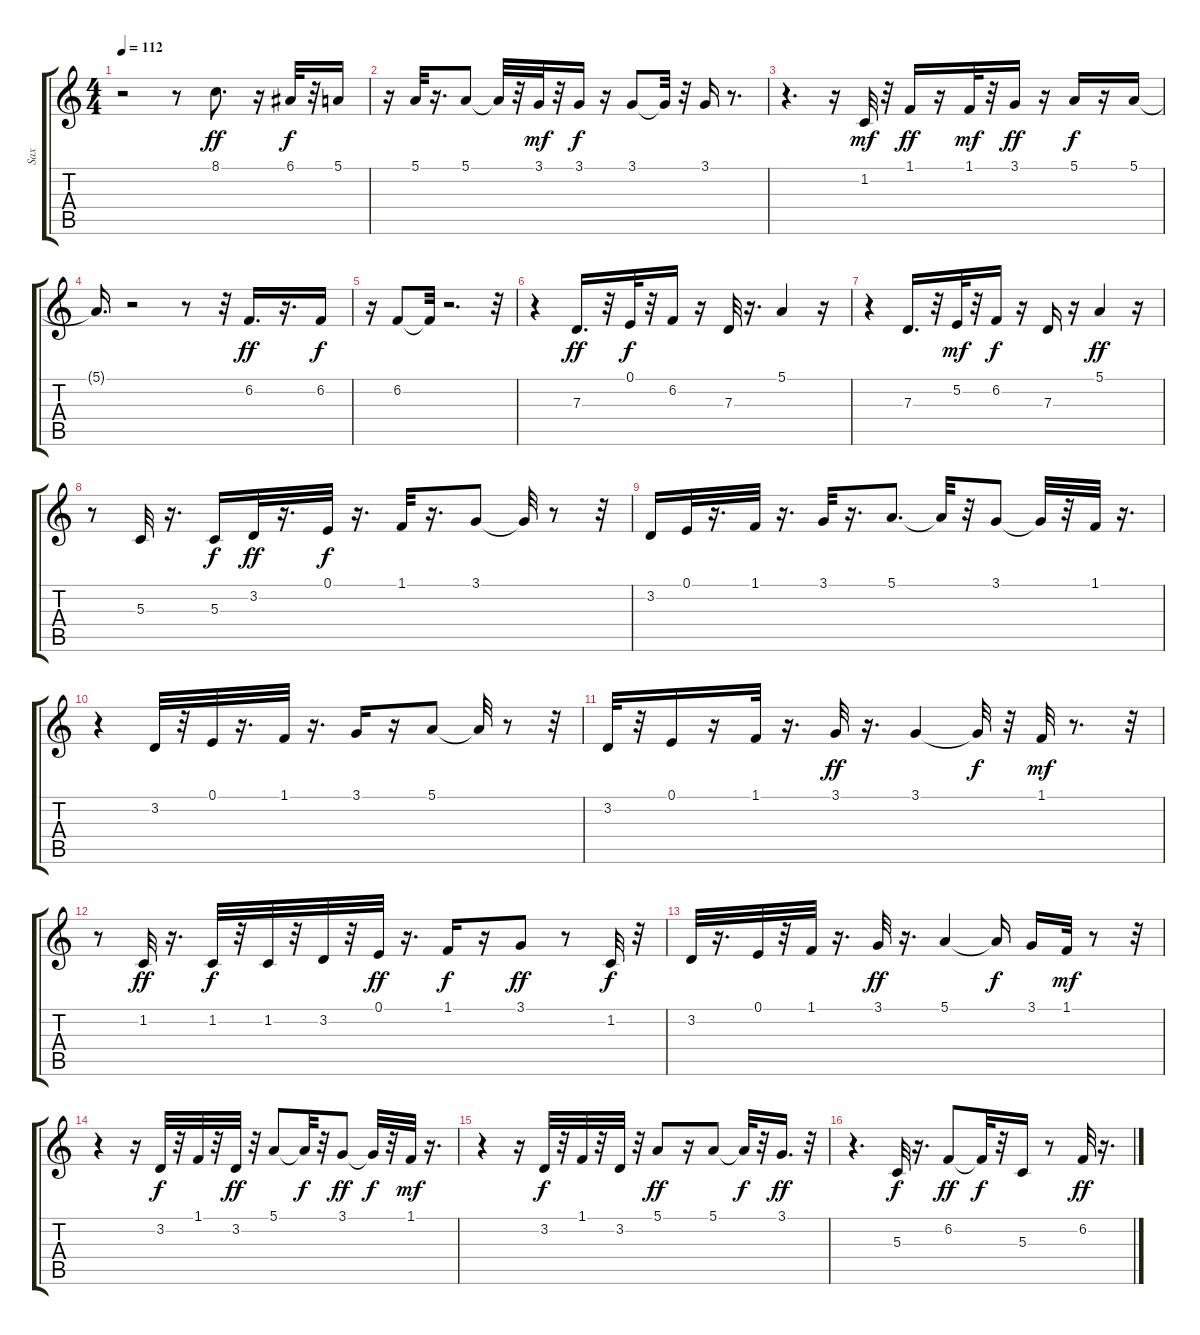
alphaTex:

\track ("Sax" "Sax") {instrument tenorsax}
\staff {score tabs}
\tuning (E4 B3 G3 D3 A2 E2) {hide}
\ts (4 4)
\tempo 112
\clef g2
\ks c
r.2{dy f} r.8 8.1.8{d dy ff} r.16 6.1.32{dy f} r.32 5.1.16 |
r.16 5.1.32 r.16{d} 5.1.8 5.1{t}.32 r.32 3.1.32{dy mf} r.32 3.1.16{dy f} r.16 3.1.8 3.1{t}.32 r.32 3.1.16 r.8{d} |
r.4{d} r.16 1.2.32{dy mf} r.32 1.1.16{dy ff} r.16 1.1.32{dy mf} r.32 3.1.16{dy ff} r.16 5.1.16{dy f} r.16 5.1.16 |
5.1{t}.16{d} r.2 r.8 r.32 6.2.16{d dy ff} r.16{d} 6.2.16{dy f} |
r.16 6.2.8 6.2{t}.32 r.2{d} r.32 |
r.4 7.3.16{d dy ff} r.32 0.1.32{dy f} r.32 6.2.16 r.16 7.3.32 r.16{d} 5.1.4 r.16 |
r.4 7.3.16{d} r.32 5.2.32{dy mf} r.32 6.2.16{dy f} r.16 7.3.16 r.16 5.1.4{dy ff} r.16 |
r.8 5.3.32 r.16{d} 5.3.16{dy f} 3.2.32{dy ff} r.16{d} 0.1.32{dy f} r.16{d} 1.1.32 r.16{d} 3.1.8 3.1{t}.32 r.8 r.32 |
3.2.16 0.1.32 r.16{d} 1.1.32 r.16{d} 3.1.32 r.16{d} 5.1.8{d} 5.1{t}.32 r.32 3.1.8 3.1{t}.32 r.32 1.1.32 r.16{d} |
r.4 3.2.32 r.32 0.1.32 r.16{d} 1.1.32 r.16{d} 3.1.16 r.16 5.1.8 5.1{t}.32 r.8 r.32 |
3.2.32 r.32 0.1.16 r.16 1.1.32 r.16{d} 3.1.32{dy ff} r.16{d} 3.1.4 3.1{t}.32{dy f} r.32 1.1.32{dy mf} r.8{d} r.32 |
r.8 1.2.32{dy ff} r.16{d} 1.2.32{dy f} r.32 1.2.32 r.32 3.2.32 r.32 0.1.32{dy ff} r.16{d} 1.1.16{dy f} r.16 3.1.8{dy ff} r.8 1.2.32{dy f} r.32 |
3.2.32 r.16{d} 0.1.32 r.32 1.1.32 r.16{d} 3.1.32{dy ff} r.16{d} 5.1.4 5.1{t}.16{dy f} 3.1.16 1.1.32{dy mf} r.8 r.32 |
r.4 r.16 3.2.32{dy f} r.32 1.1.32 r.32 3.2.32{dy ff} r.32 5.1.8 5.1{t}.32{dy f} r.32 3.1.8{dy ff} 3.1{t}.32{dy f} r.32 1.1.32{dy mf} r.16{d} |
r.4 r.16 3.2.32{dy f} r.32 1.1.32 r.32 3.2.32 r.32 5.1.8{dy ff} r.16 5.1.8 5.1{t}.32{dy f} r.32 3.1.16{d dy ff} r.32 |
r.4{d} 5.3.32{dy f} r.16{d} 6.2.8{dy ff} 6.2{t}.32{dy f} r.32 5.3.16 r.8 6.2.32{dy ff} r.16{d}
